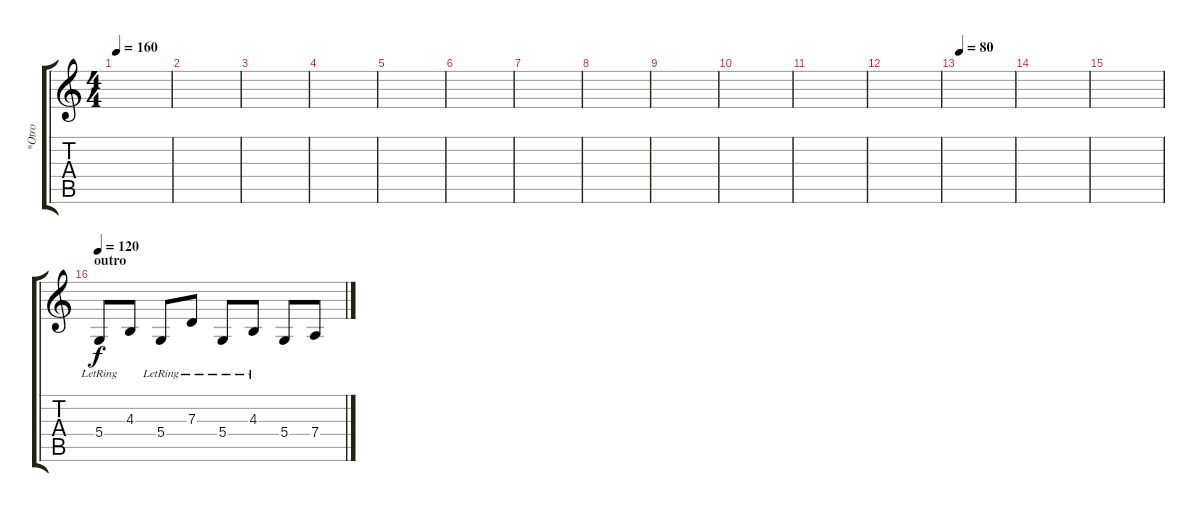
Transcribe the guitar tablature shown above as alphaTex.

\track ("*Otro" "*Otro") {instrument brightacousticpiano}
\staff {score tabs}
\tuning (E4 B3 G3 D3 A2 E2) {hide}
\ts (4 4)
\tempo 160
\clef g2
\ks c
|
|
|
|
|
|
|
|
|
|
|
|
\tempo 80
|
|
|
\section ("" "outro")
\tempo 120
5.4{lr}.8{volume 16 balance 8} 4.3.8 5.4{lr}.8 7.3{lr}.8 5.4{lr}.8 4.3{lr}.8 5.4.8 7.4.8
